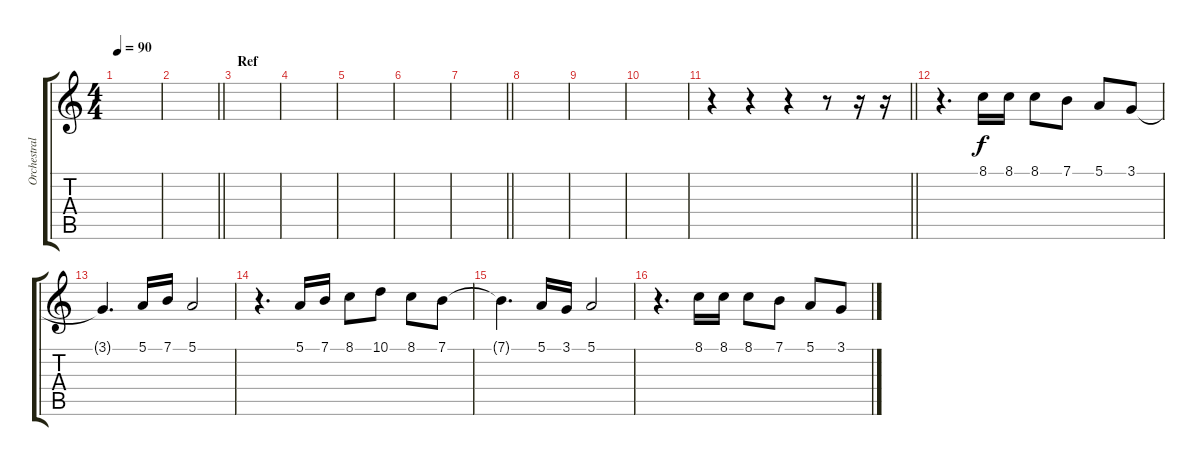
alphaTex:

\track ("Orchestral" "Orchestral") {instrument brasssection}
\staff {score tabs}
\tuning (E4 B3 G3 D3 A2 E2) {hide}
\ts (4 4)
\tempo 90
\clef g2
\ks c
|
\barLineRight lightlight
|
\section ("" "Ref")
|
|
|
|
\barLineRight lightlight
|
|
|
|
\barLineRight lightlight
r.4 r.4 r.4 r.8 r.16 r.16 |
r.4{d} 8.1.16 8.1.16 8.1.8 7.1.8 5.1.8 3.1.8 |
3.1{t}.4{d} 5.1.16 7.1.16 5.1.2 |
r.4{d} 5.1.16 7.1.16 8.1.8 10.1.8 8.1.8 7.1.8 |
7.1{t}.4{d} 5.1.16 3.1.16 5.1.2 |
r.4{d} 8.1.16 8.1.16 8.1.8 7.1.8 5.1.8 3.1.8
